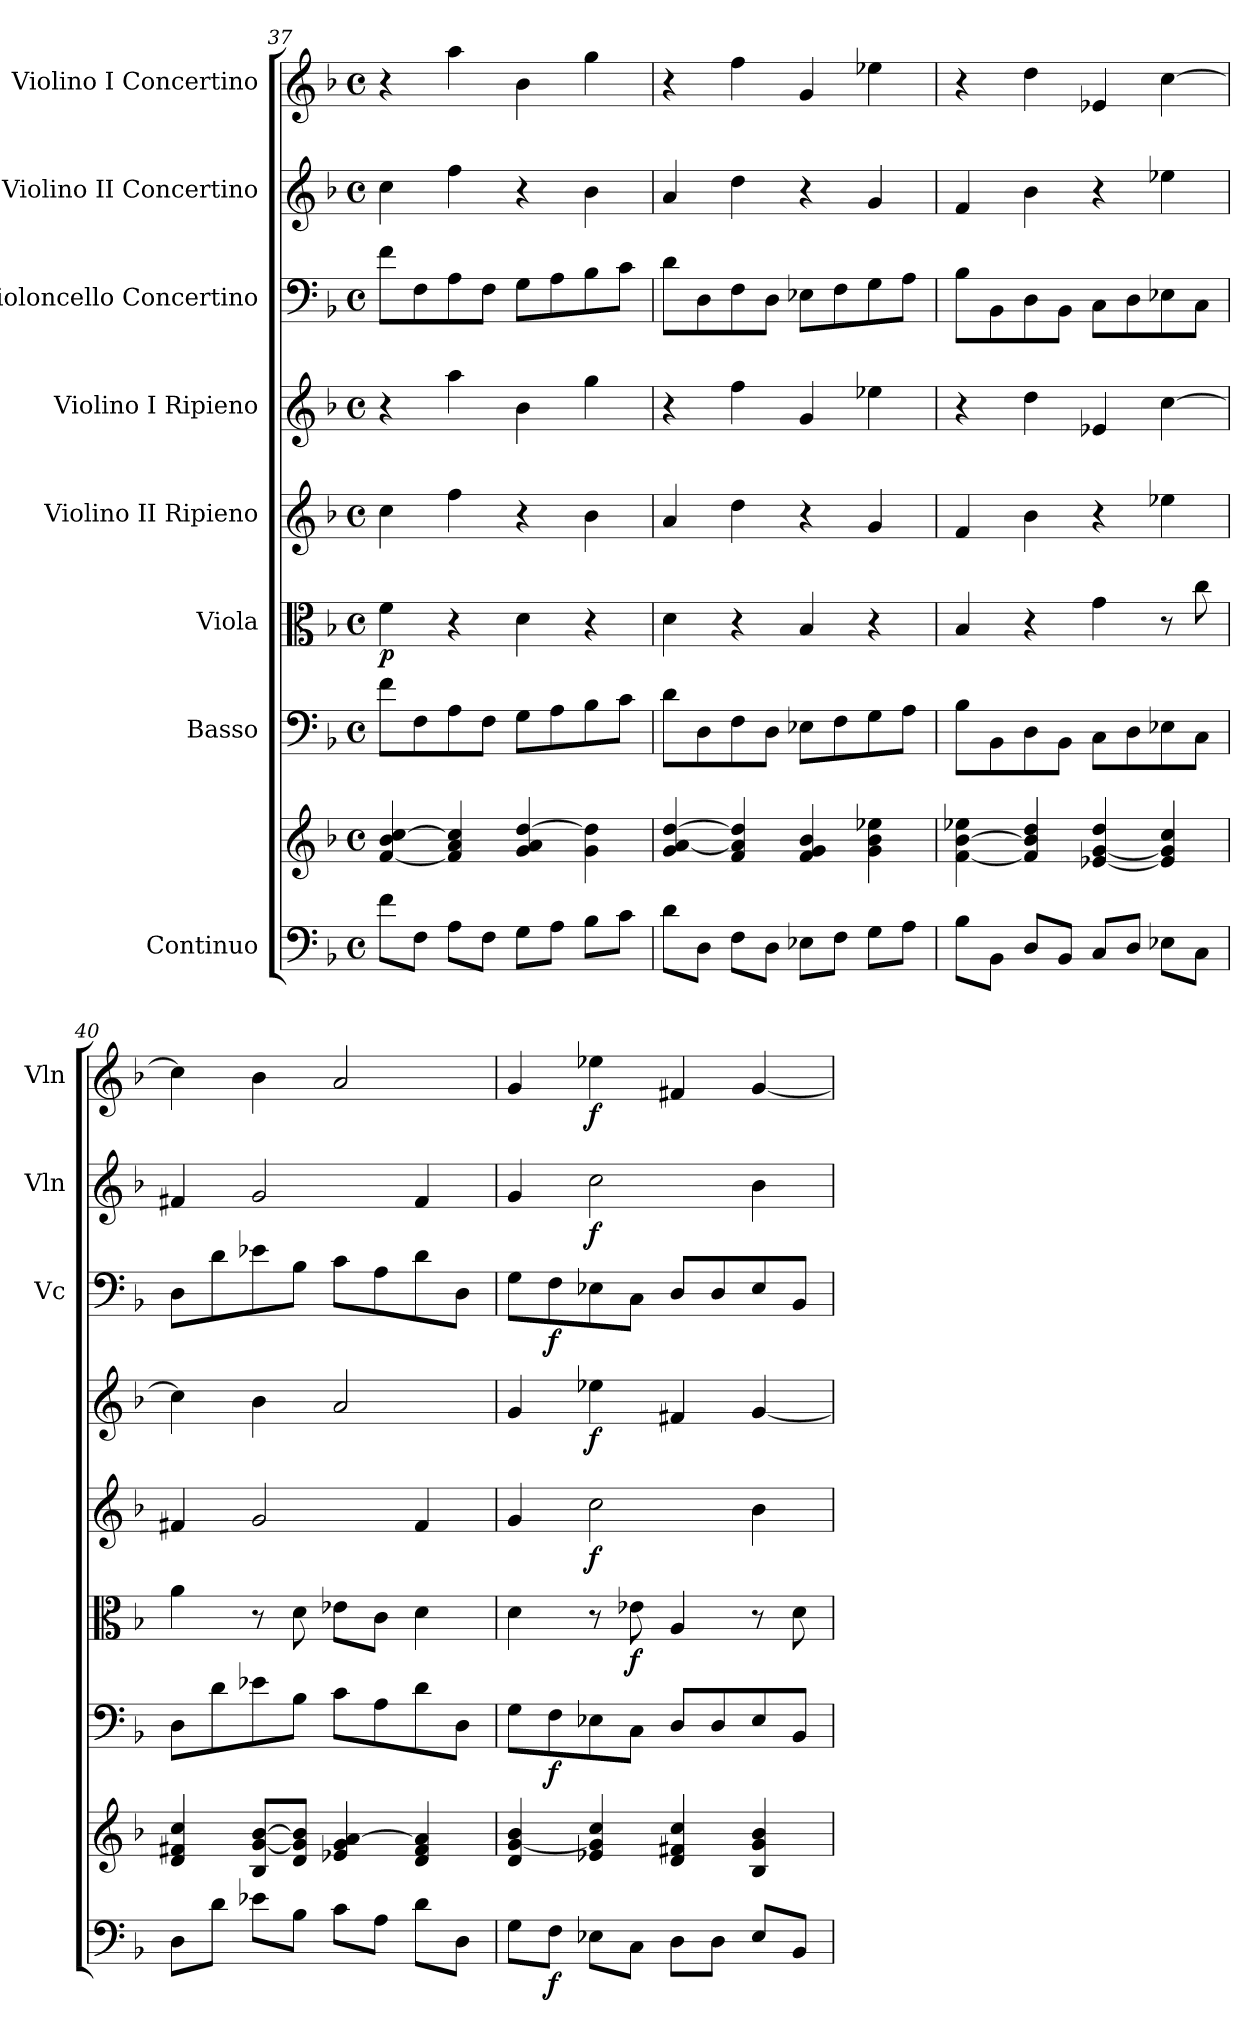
**kern	**kern	**dynam	**kern	**dynam	**kern	**dynam	**kern	**dynam	**kern	**dynam	**kern	**dynam	**kern	**dynam	**kern	**dynam
*part8	*part8	*part8	*part7	*part7	*part6	*part6	*part5	*part5	*part4	*part4	*part3	*part3	*part2	*part2	*part1	*part1
*staff9	*staff8	*staff8/9	*staff7	*staff7	*staff6	*staff6	*staff5	*staff5	*staff4	*staff4	*staff3	*staff3	*staff2	*staff2	*staff1	*staff1
*I"Continuo	*	*	*I"Basso	*	*I"Viola	*	*I"Violino II Ripieno	*	*I"Violino I Ripieno	*	*I"Violoncello Concertino	*	*I"Violino II Concertino	*	*I"Violino I Concertino	*
*	*	*	*	*	*	*	*	*	*	*	*I'Vc	*	*I'Vln	*	*I'Vln	*
*clefF4	*clefG2	*	*clefF4	*	*clefC3	*	*clefG2	*	*clefG2	*	*clefF4	*	*clefG2	*	*clefG2	*
*k[b-]	*k[b-]	*	*k[b-]	*	*k[b-]	*	*k[b-]	*	*k[b-]	*	*k[b-]	*	*k[b-]	*	*k[b-]	*
*M4/4	*M4/4	*	*M4/4	*	*M4/4	*	*M4/4	*	*M4/4	*	*M4/4	*	*M4/4	*	*M4/4	*
*met(c)	*met(c)	*	*met(c)	*	*met(c)	*	*met(c)	*	*met(c)	*	*met(c)	*	*met(c)	*	*met(c)	*
=37	=37	=37	=37	=37	=37	=37	=37	=37	=37	=37	=37	=37	=37	=37	=37	=37
!	!	!	!	!	!	!LO:DY:b	!	!	!	!	!	!	!	!	!	!
8f\L	[4f/ 4b-/ [4cc/	.	8f\L	.	4f\	p	4cc\	.	4r	.	8f\L	.	4cc\	.	4r	.
8F\J	.	.	8F\	.	.	.	.	.	.	.	8F\	.	.	.	.	.
8A\L	4f/] 4a/ 4cc/]	.	8A\	.	4r	.	4ff\	.	4aa\	.	8A\	.	4ff\	.	4aa\	.
8F\J	.	.	8F\J	.	.	.	.	.	.	.	8F\J	.	.	.	.	.
8G\L	4g/ 4a/ [4dd/	.	8G\L	.	4d\	.	4r	.	4b-\	.	8G\L	.	4r	.	4b-\	.
8A\J	.	.	8A\	.	.	.	.	.	.	.	8A\	.	.	.	.	.
8B-\L	4g\ 4dd\]	.	8B-\	.	4r	.	4b-\	.	4gg\	.	8B-\	.	4b-\	.	4gg\	.
8c\J	.	.	8c\J	.	.	.	.	.	.	.	8c\J	.	.	.	.	.
=38	=38	=38	=38	=38	=38	=38	=38	=38	=38	=38	=38	=38	=38	=38	=38	=38
8d\L	4g/ [4a/ [4dd/	.	8d\L	.	4d\	.	4a/	.	4r	.	8d\L	.	4a/	.	4r	.
8D\J	.	.	8D\	.	.	.	.	.	.	.	8D\	.	.	.	.	.
8F\L	4f/ 4a/] 4dd/]	.	8F\	.	4r	.	4dd\	.	4ff\	.	8F\	.	4dd\	.	4ff\	.
8D\J	.	.	8D\J	.	.	.	.	.	.	.	8D\J	.	.	.	.	.
8E-X\L	4f/ 4g/ 4b-/	.	8E-X\L	.	4B-/	.	4r	.	4g/	.	8E-X\L	.	4r	.	4g/	.
8F\J	.	.	8F\	.	.	.	.	.	.	.	8F\	.	.	.	.	.
8G\L	4g\ 4b-\ 4ee-X\	.	8G\	.	4r	.	4g/	.	4ee-X\	.	8G\	.	4g/	.	4ee-X\	.
8A\J	.	.	8A\J	.	.	.	.	.	.	.	8A\J	.	.	.	.	.
=39	=39	=39	=39	=39	=39	=39	=39	=39	=39	=39	=39	=39	=39	=39	=39	=39
8B-\L	[4f\ [4b-\ 4ee-X\	.	8B-\L	.	4B-/	.	4f/	.	4r	.	8B-\L	.	4f/	.	4r	.
8BB-\J	.	.	8BB-\	.	.	.	.	.	.	.	8BB-\	.	.	.	.	.
8D/L	4f/] 4b-/] 4dd/	.	8D\	.	4r	.	4b-\	.	4dd\	.	8D\	.	4b-\	.	4dd\	.
8BB-/J	.	.	8BB-\J	.	.	.	.	.	.	.	8BB-\J	.	.	.	.	.
8C/L	[4e-X/ [4g/ 4dd/	.	8C\L	.	4g\	.	4r	.	4e-X/	.	8C\L	.	4r	.	4e-X/	.
8D/J	.	.	8D\	.	.	.	.	.	.	.	8D\	.	.	.	.	.
8E-X\L	4e-/] 4g/] 4cc/	.	8E-X\	.	8r	.	4ee-X\	.	[4cc\	.	8E-X\	.	4ee-X\	.	[4cc\	.
8C\J	.	.	8C\J	.	8cc\	.	.	.	.	.	8C\J	.	.	.	.	.
=40	=40	=40	=40	=40	=40	=40	=40	=40	=40	=40	=40	=40	=40	=40	=40	=40
8D\L	4d/ 4f#X/ 4cc/	.	8D\L	.	4a\	.	4f#X/	.	4cc\]	.	8D\L	.	4f#X/	.	4cc\]	.
8d\J	.	.	8d\	.	.	.	.	.	.	.	8d\	.	.	.	.	.
8e-X\L	8B-/ [8g/ [8b-/L	.	8e-X\	.	8r	.	2g/	.	4b-\	.	8e-X\	.	2g/	.	4b-\	.
8B-\J	8d/ 8g]/ 8b-]/J	.	8B-\J	.	8d\	.	.	.	.	.	8B-\J	.	.	.	.	.
8c\L	4e-X/ 4g/ [4a/	.	8c\L	.	8e-X\L	.	.	.	2a/	.	8c\L	.	.	.	2a/	.
8A\J	.	.	8A\	.	8c\J	.	.	.	.	.	8A\	.	.	.	.	.
8d\L	4d/ 4f#/ 4a/]	.	8d\	.	4d\	.	4f#/	.	.	.	8d\	.	4f#/	.	.	.
8D\J	.	.	8D\J	.	.	.	.	.	.	.	8D\J	.	.	.	.	.
=41	=41	=41	=41	=41	=41	=41	=41	=41	=41	=41	=41	=41	=41	=41	=41	=41
8G\L	4d/ [4g/ 4b-/	.	8G\L	.	4d\	.	4g/	.	4g/	.	8G\L	.	4g/	.	4g/	.
!	!	!LO:DY:b=2	!	!LO:DY:b	!	!	!	!	!	!	!	!LO:DY:b	!	!	!	!
8F\J	.	f	8F\	f	.	.	.	.	.	.	8F\	f	.	.	.	.
!	!	!	!	!	!	!	!	!LO:DY:b	!	!LO:DY:b	!	!	!	!LO:DY:b	!	!LO:DY:b
8E-X\L	4e-X/ 4g/] 4cc/	.	8E-X\	.	8r	.	2cc\	f	4ee-X\	f	8E-X\	.	2cc\	f	4ee-X\	f
!	!	!	!	!	!	!LO:DY:b	!	!	!	!	!	!	!	!	!	!
8C\J	.	.	8C\J	.	8e-X\	f	.	.	.	.	8C\J	.	.	.	.	.
8D\L	4d/ 4f#X/ 4cc/	.	8D/L	.	4A/	.	.	.	4f#X/	.	8D/L	.	.	.	4f#X/	.
8D\J	.	.	8D/	.	.	.	.	.	.	.	8D/	.	.	.	.	.
8E-/L	4B-/ 4g/ 4b-/	.	8E-/	.	8r	.	4b-\	.	[4g/	.	8E-/	.	4b-\	.	[4g/	.
8BB-/J	.	.	8BB-/J	.	8d\	.	.	.	.	.	8BB-/J	.	.	.	.	.
=	=	=	=	=	=	=	=	=	=	=	=	=	=	=	=	=
*-	*-	*-	*-	*-	*-	*-	*-	*-	*-	*-	*-	*-	*-	*-	*-	*-
